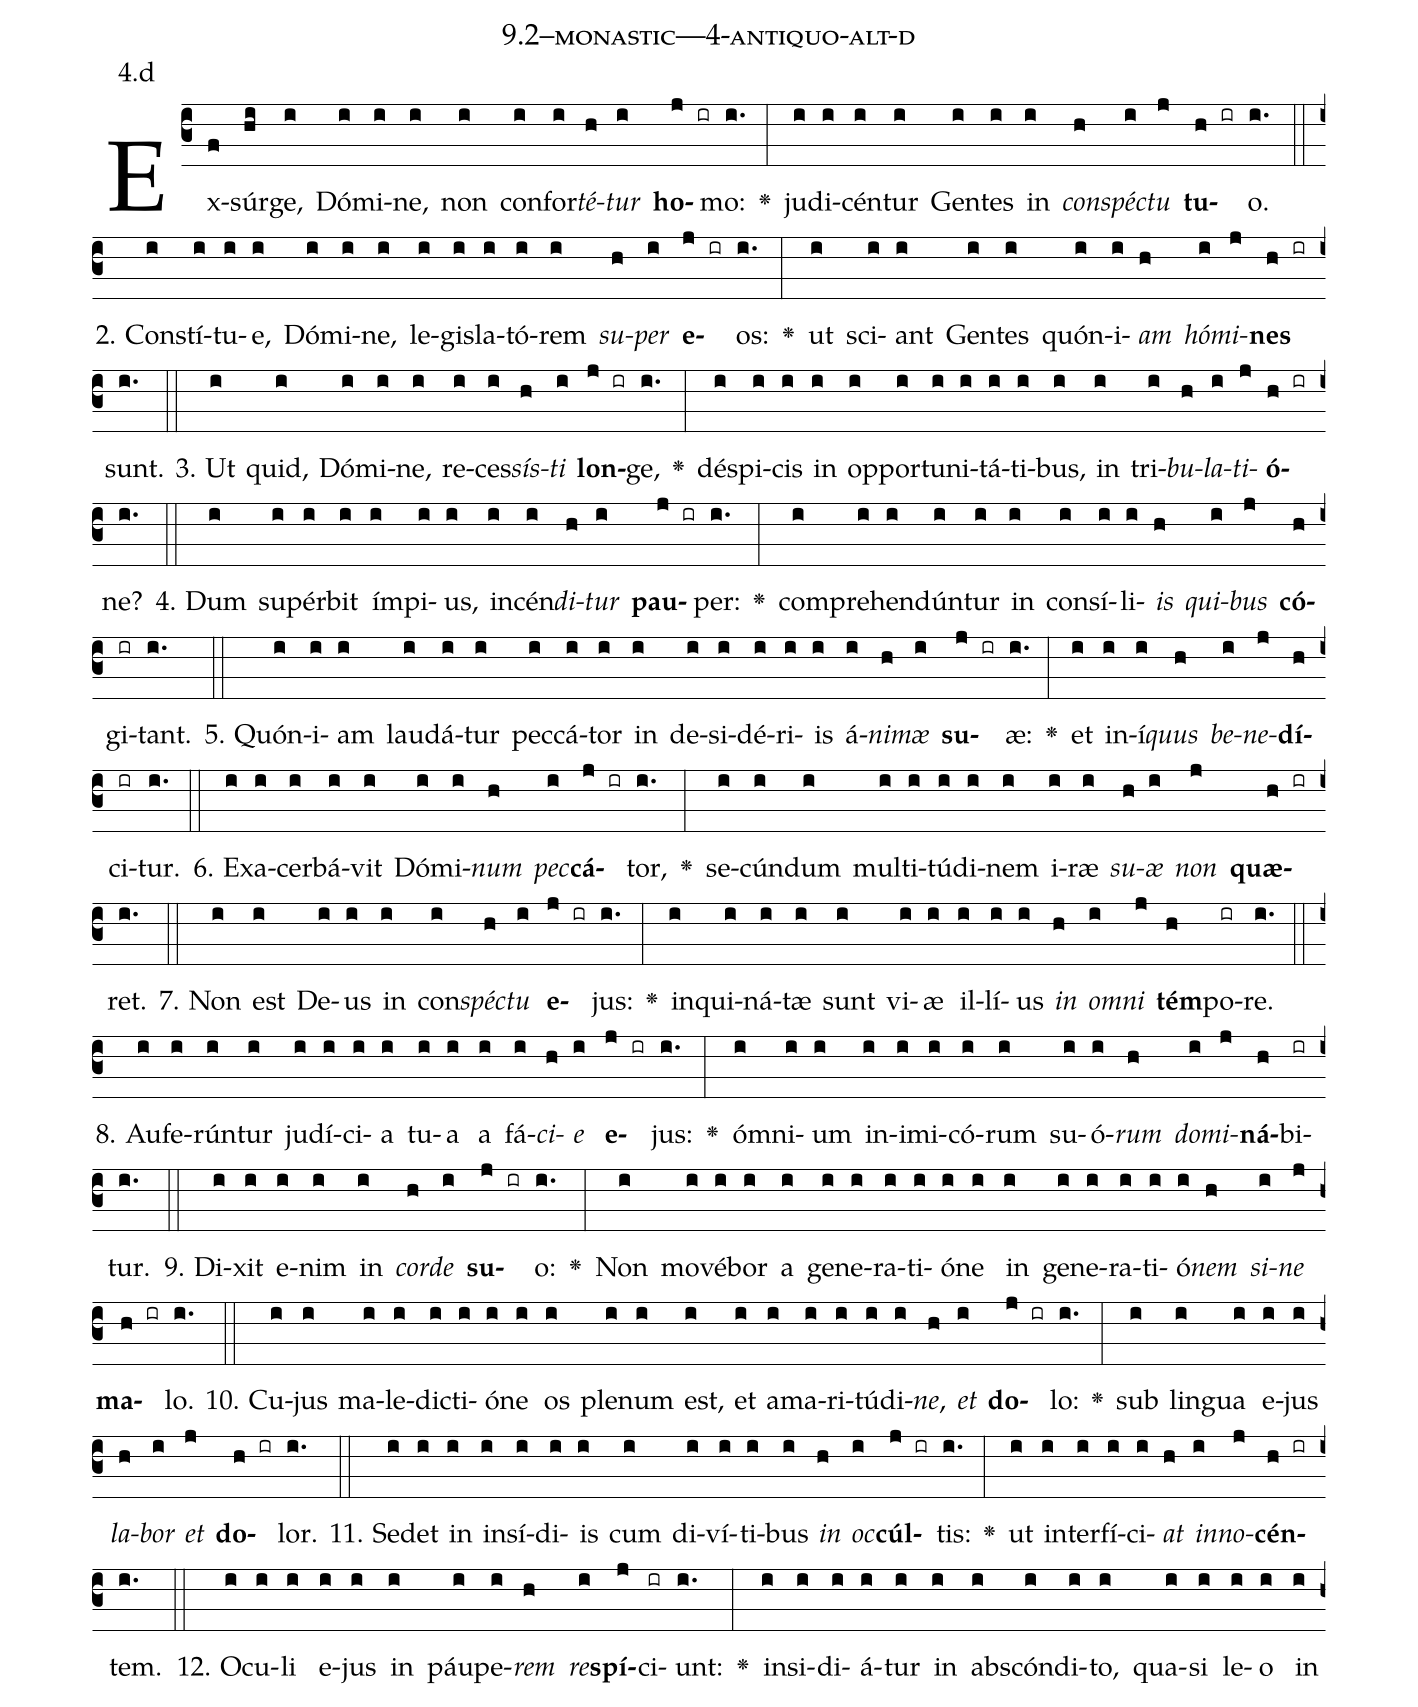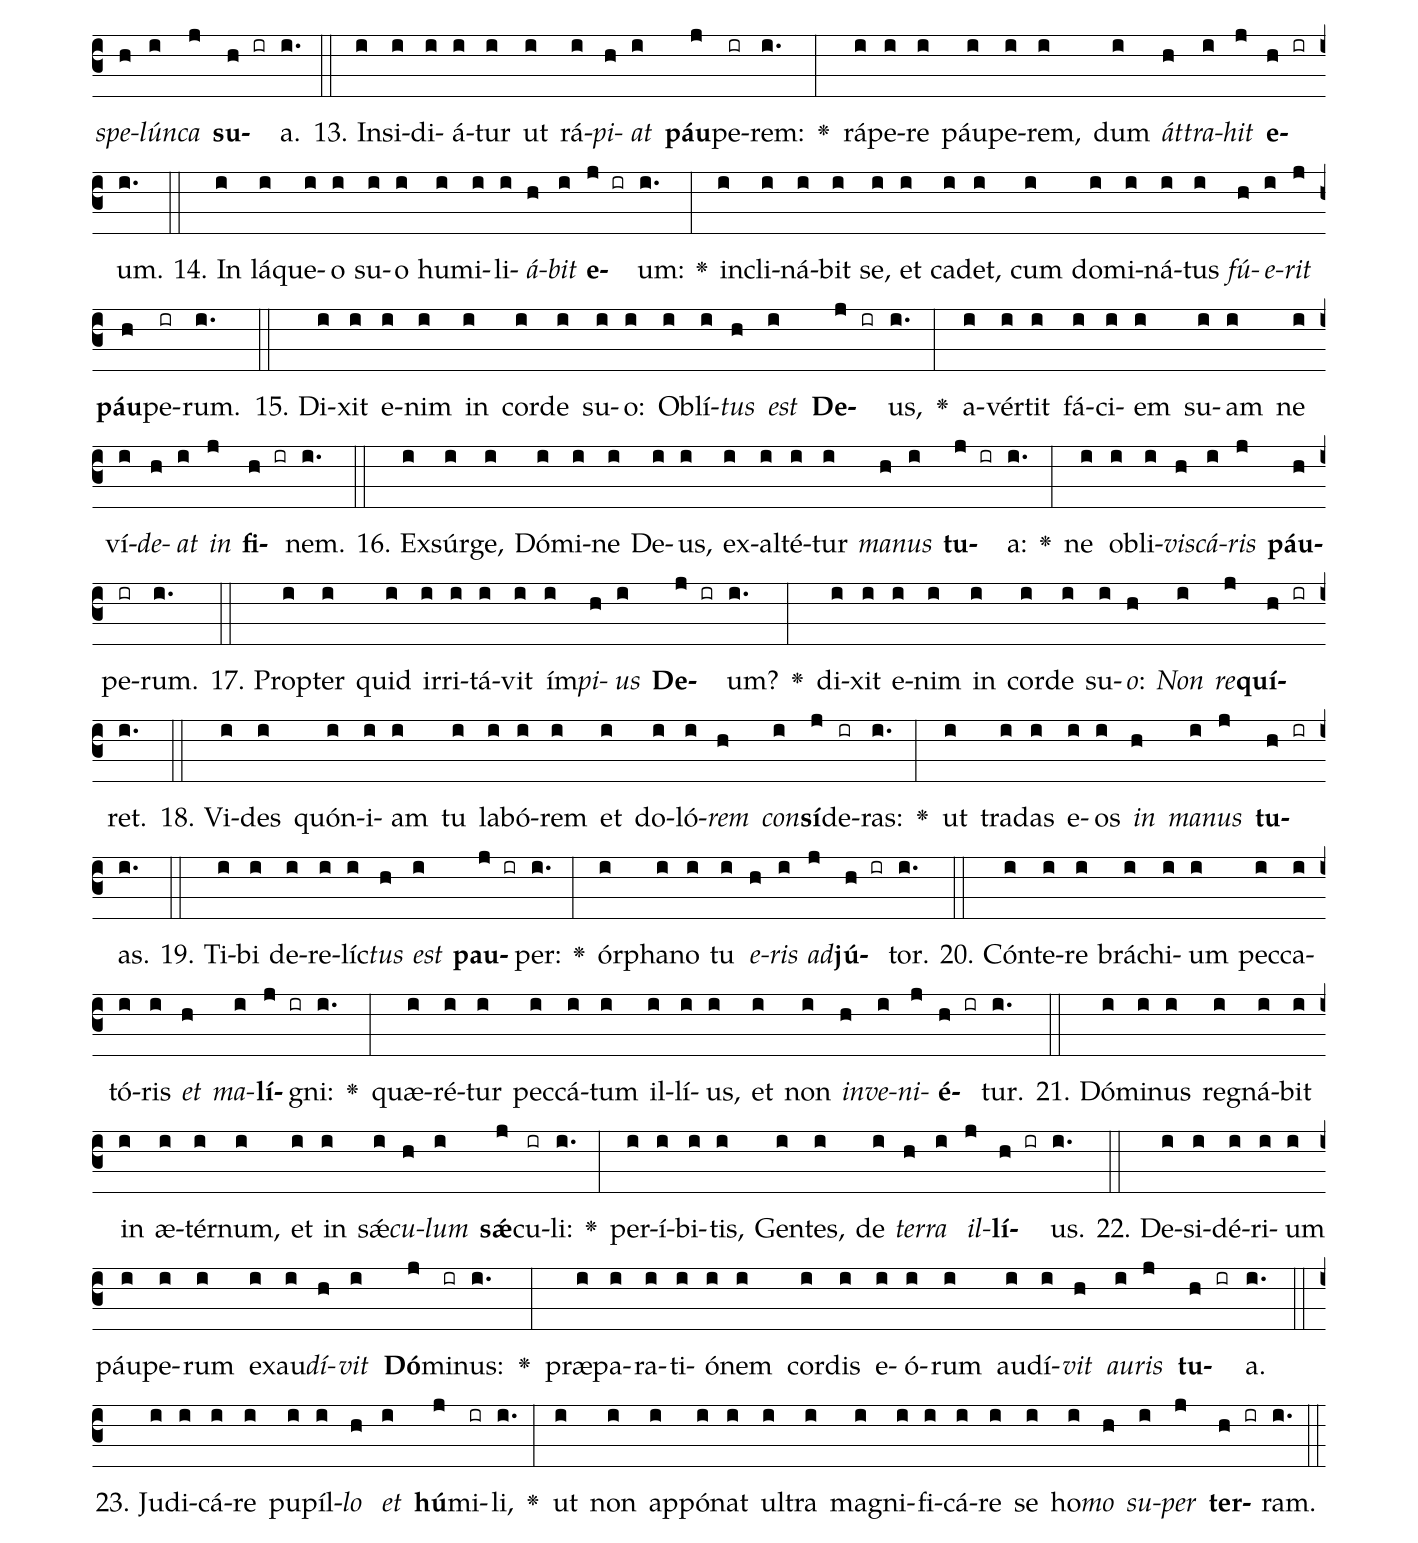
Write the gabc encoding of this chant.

name: 9.2--monastic---4-antiquo-alt-d;
annotation: 4.d;
%%
(c3)Ex(f)súr(hi)ge,(i) Dó(i)mi(i)ne,(i) non(i) con(i)for(i)<i>té</i>(h)<i>tur</i>(i) <b>ho</b>(j ir)mo:(i.) <v>\greheightstar</v>(:) ju(i)di(i)cén(i)tur(i) Gen(i)tes(i) in(i) <i>con</i>(h)<i>spéc</i>(i)<i>tu</i>(j) <b>tu</b>(h ir)o.(i.) (::)
2. Con(i)stí(i)tu(i)e,(i) Dó(i)mi(i)ne,(i) le(i)gis(i)la(i)tó(i)rem(i) <i>su</i>(h)<i>per</i>(i) <b>e</b>(j ir)os:(i.) <v>\greheightstar</v>(:) ut(i) sci(i)ant(i) Gen(i)tes(i) quón(i)i(i)<i>am</i>(h) <i>hó</i>(i)<i>mi</i>(j)<b>nes</b>(h ir) sunt.(i.) (::)
3. Ut(i) quid,(i) Dó(i)mi(i)ne,(i) re(i)ces(i)<i>sís</i>(h)<i>ti</i>(i) <b>lon</b>(j ir)ge,(i.) <v>\greheightstar</v>(:) dé(i)spi(i)cis(i) in(i) op(i)por(i)tu(i)ni(i)tá(i)ti(i)bus,(i) in(i) tri(i)<i>bu</i>(h)<i>la</i>(i)<i>ti</i>(j)<b>ó</b>(h ir)ne?(i.) (::)
4. Dum(i) su(i)pér(i)bit(i) ím(i)pi(i)us,(i) in(i)cén(i)<i>di</i>(h)<i>tur</i>(i) <b>pau</b>(j ir)per:(i.) <v>\greheightstar</v>(:) com(i)pre(i)hen(i)dún(i)tur(i) in(i) con(i)sí(i)li(i)<i>is</i>(h) <i>qui</i>(i)<i>bus</i>(j) <b>có</b>(h)gi(ir)tant.(i.) (::)
5. Quón(i)i(i)am(i) lau(i)dá(i)tur(i) pec(i)cá(i)tor(i) in(i) de(i)si(i)dé(i)ri(i)is(i) á(i)<i>ni</i>(h)<i>mæ</i>(i) <b>su</b>(j ir)æ:(i.) <v>\greheightstar</v>(:) et(i) in(i)í(i)<i>quus</i>(h) <i>be</i>(i)<i>ne</i>(j)<b>dí</b>(h)ci(ir)tur.(i.) (::)
6. Ex(i)a(i)cer(i)bá(i)vit(i) Dó(i)mi(i)<i>num</i>(h) <i>pec</i>(i)<b>cá</b>(j ir)tor,(i.) <v>\greheightstar</v>(:) se(i)cún(i)dum(i) mul(i)ti(i)tú(i)di(i)nem(i) i(i)ræ(i) <i>su</i>(h)<i>æ</i>(i) <i>non</i>(j) <b>quæ</b>(h ir)ret.(i.) (::)
7. Non(i) est(i) De(i)us(i) in(i) con(i)<i>spéc</i>(h)<i>tu</i>(i) <b>e</b>(j ir)jus:(i.) <v>\greheightstar</v>(:) in(i)qui(i)ná(i)tæ(i) sunt(i) vi(i)æ(i) il(i)lí(i)us(i) <i>in</i>(h) <i>om</i>(i)<i>ni</i>(j) <b>tém</b>(h)po(ir)re.(i.) (::)
8. Au(i)fe(i)rún(i)tur(i) ju(i)dí(i)ci(i)a(i) tu(i)a(i) a(i) fá(i)<i>ci</i>(h)<i>e</i>(i) <b>e</b>(j ir)jus:(i.) <v>\greheightstar</v>(:) óm(i)ni(i)um(i) in(i)i(i)mi(i)có(i)rum(i) su(i)ó(i)<i>rum</i>(h) <i>do</i>(i)<i>mi</i>(j)<b>ná</b>(h)bi(ir)tur.(i.) (::)
9. Di(i)xit(i) e(i)nim(i) in(i) <i>cor</i>(h)<i>de</i>(i) <b>su</b>(j ir)o:(i.) <v>\greheightstar</v>(:) Non(i) mo(i)vé(i)bor(i) a(i) ge(i)ne(i)ra(i)ti(i)ó(i)ne(i) in(i) ge(i)ne(i)ra(i)ti(i)ó(i)<i>nem</i>(h) <i>si</i>(i)<i>ne</i>(j) <b>ma</b>(h ir)lo.(i.) (::)
10. Cu(i)jus(i) ma(i)le(i)dic(i)ti(i)ó(i)ne(i) os(i) ple(i)num(i) est,(i) et(i) a(i)ma(i)ri(i)tú(i)di(i)<i>ne</i>,(h) <i>et</i>(i) <b>do</b>(j ir)lo:(i.) <v>\greheightstar</v>(:) sub(i) lin(i)gua(i) e(i)jus(i) <i>la</i>(h)<i>bor</i>(i) <i>et</i>(j) <b>do</b>(h ir)lor.(i.) (::)
11. Se(i)det(i) in(i) in(i)sí(i)di(i)is(i) cum(i) di(i)ví(i)ti(i)bus(i) <i>in</i>(h) <i>oc</i>(i)<b>cúl</b>(j ir)tis:(i.) <v>\greheightstar</v>(:) ut(i) in(i)ter(i)fí(i)ci(i)<i>at</i>(h) <i>in</i>(i)<i>no</i>(j)<b>cén</b>(h ir)tem.(i.) (::)
12. O(i)cu(i)li(i) e(i)jus(i) in(i) páu(i)pe(i)<i>rem</i>(h) <i>re</i>(i)<b>spí</b>(j)ci(ir)unt:(i.) <v>\greheightstar</v>(:) in(i)si(i)di(i)á(i)tur(i) in(i) abs(i)cón(i)di(i)to,(i) qua(i)si(i) le(i)o(i) in(i) <i>spe</i>(h)<i>lún</i>(i)<i>ca</i>(j) <b>su</b>(h ir)a.(i.) (::)
13. In(i)si(i)di(i)á(i)tur(i) ut(i) rá(i)<i>pi</i>(h)<i>at</i>(i) <b>páu</b>(j)pe(ir)rem:(i.) <v>\greheightstar</v>(:) rá(i)pe(i)re(i) páu(i)pe(i)rem,(i) dum(i) <i>át</i>(h)<i>tra</i>(i)<i>hit</i>(j) <b>e</b>(h ir)um.(i.) (::)
14. In(i) lá(i)que(i)o(i) su(i)o(i) hu(i)mi(i)li(i)<i>á</i>(h)<i>bit</i>(i) <b>e</b>(j ir)um:(i.) <v>\greheightstar</v>(:) in(i)cli(i)ná(i)bit(i) se,(i) et(i) ca(i)det,(i) cum(i) do(i)mi(i)ná(i)tus(i) <i>fú</i>(h)<i>e</i>(i)<i>rit</i>(j) <b>páu</b>(h)pe(ir)rum.(i.) (::)
15. Di(i)xit(i) e(i)nim(i) in(i) cor(i)de(i) su(i)o:(i) Ob(i)lí(i)<i>tus</i>(h) <i>est</i>(i) <b>De</b>(j ir)us,(i.) <v>\greheightstar</v>(:) a(i)vér(i)tit(i) fá(i)ci(i)em(i) su(i)am(i) ne(i) ví(i)<i>de</i>(h)<i>at</i>(i) <i>in</i>(j) <b>fi</b>(h ir)nem.(i.) (::)
16. Ex(i)súr(i)ge,(i) Dó(i)mi(i)ne(i) De(i)us,(i) ex(i)al(i)té(i)tur(i) <i>ma</i>(h)<i>nus</i>(i) <b>tu</b>(j ir)a:(i.) <v>\greheightstar</v>(:) ne(i) ob(i)li(i)<i>vis</i>(h)<i>cá</i>(i)<i>ris</i>(j) <b>páu</b>(h)pe(ir)rum.(i.) (::)
17. Prop(i)ter(i) quid(i) ir(i)ri(i)tá(i)vit(i) ím(i)<i>pi</i>(h)<i>us</i>(i) <b>De</b>(j ir)um?(i.) <v>\greheightstar</v>(:) di(i)xit(i) e(i)nim(i) in(i) cor(i)de(i) su(i)<i>o</i>:(h) <i>Non</i>(i) <i>re</i>(j)<b>quí</b>(h ir)ret.(i.) (::)
18. Vi(i)des(i) quón(i)i(i)am(i) tu(i) la(i)bó(i)rem(i) et(i) do(i)ló(i)<i>rem</i>(h) <i>con</i>(i)<b>sí</b>(j)de(ir)ras:(i.) <v>\greheightstar</v>(:) ut(i) tra(i)das(i) e(i)os(i) <i>in</i>(h) <i>ma</i>(i)<i>nus</i>(j) <b>tu</b>(h ir)as.(i.) (::)
19. Ti(i)bi(i) de(i)re(i)líc(i)<i>tus</i>(h) <i>est</i>(i) <b>pau</b>(j ir)per:(i.) <v>\greheightstar</v>(:) ór(i)pha(i)no(i) tu(i) <i>e</i>(h)<i>ris</i>(i) <i>ad</i>(j)<b>jú</b>(h ir)tor.(i.) (::)
20. Cón(i)te(i)re(i) brá(i)chi(i)um(i) pec(i)ca(i)tó(i)ris(i) <i>et</i>(h) <i>ma</i>(i)<b>lí</b>(j ir)gni:(i.) <v>\greheightstar</v>(:) quæ(i)ré(i)tur(i) pec(i)cá(i)tum(i) il(i)lí(i)us,(i) et(i) non(i) <i>in</i>(h)<i>ve</i>(i)<i>ni</i>(j)<b>é</b>(h ir)tur.(i.) (::)
21. Dó(i)mi(i)nus(i) re(i)gná(i)bit(i) in(i) æ(i)tér(i)num,(i) et(i) in(i) sǽ(i)<i>cu</i>(h)<i>lum</i>(i) <b>sǽ</b>(j)cu(ir)li:(i.) <v>\greheightstar</v>(:) per(i)í(i)bi(i)tis,(i) Gen(i)tes,(i) de(i) <i>ter</i>(h)<i>ra</i>(i) <i>il</i>(j)<b>lí</b>(h ir)us.(i.) (::)
22. De(i)si(i)dé(i)ri(i)um(i) páu(i)pe(i)rum(i) ex(i)au(i)<i>dí</i>(h)<i>vit</i>(i) <b>Dó</b>(j)mi(ir)nus:(i.) <v>\greheightstar</v>(:) præ(i)pa(i)ra(i)ti(i)ó(i)nem(i) cor(i)dis(i) e(i)ó(i)rum(i) au(i)dí(i)<i>vit</i>(h) <i>au</i>(i)<i>ris</i>(j) <b>tu</b>(h ir)a.(i.) (::)
23. Ju(i)di(i)cá(i)re(i) pu(i)píl(i)<i>lo</i>(h) <i>et</i>(i) <b>hú</b>(j)mi(ir)li,(i.) <v>\greheightstar</v>(:) ut(i) non(i) ap(i)pó(i)nat(i) ul(i)tra(i) ma(i)gni(i)fi(i)cá(i)re(i) se(i) ho(i)<i>mo</i>(h) <i>su</i>(i)<i>per</i>(j) <b>ter</b>(h ir)ram.(i.) (::)
